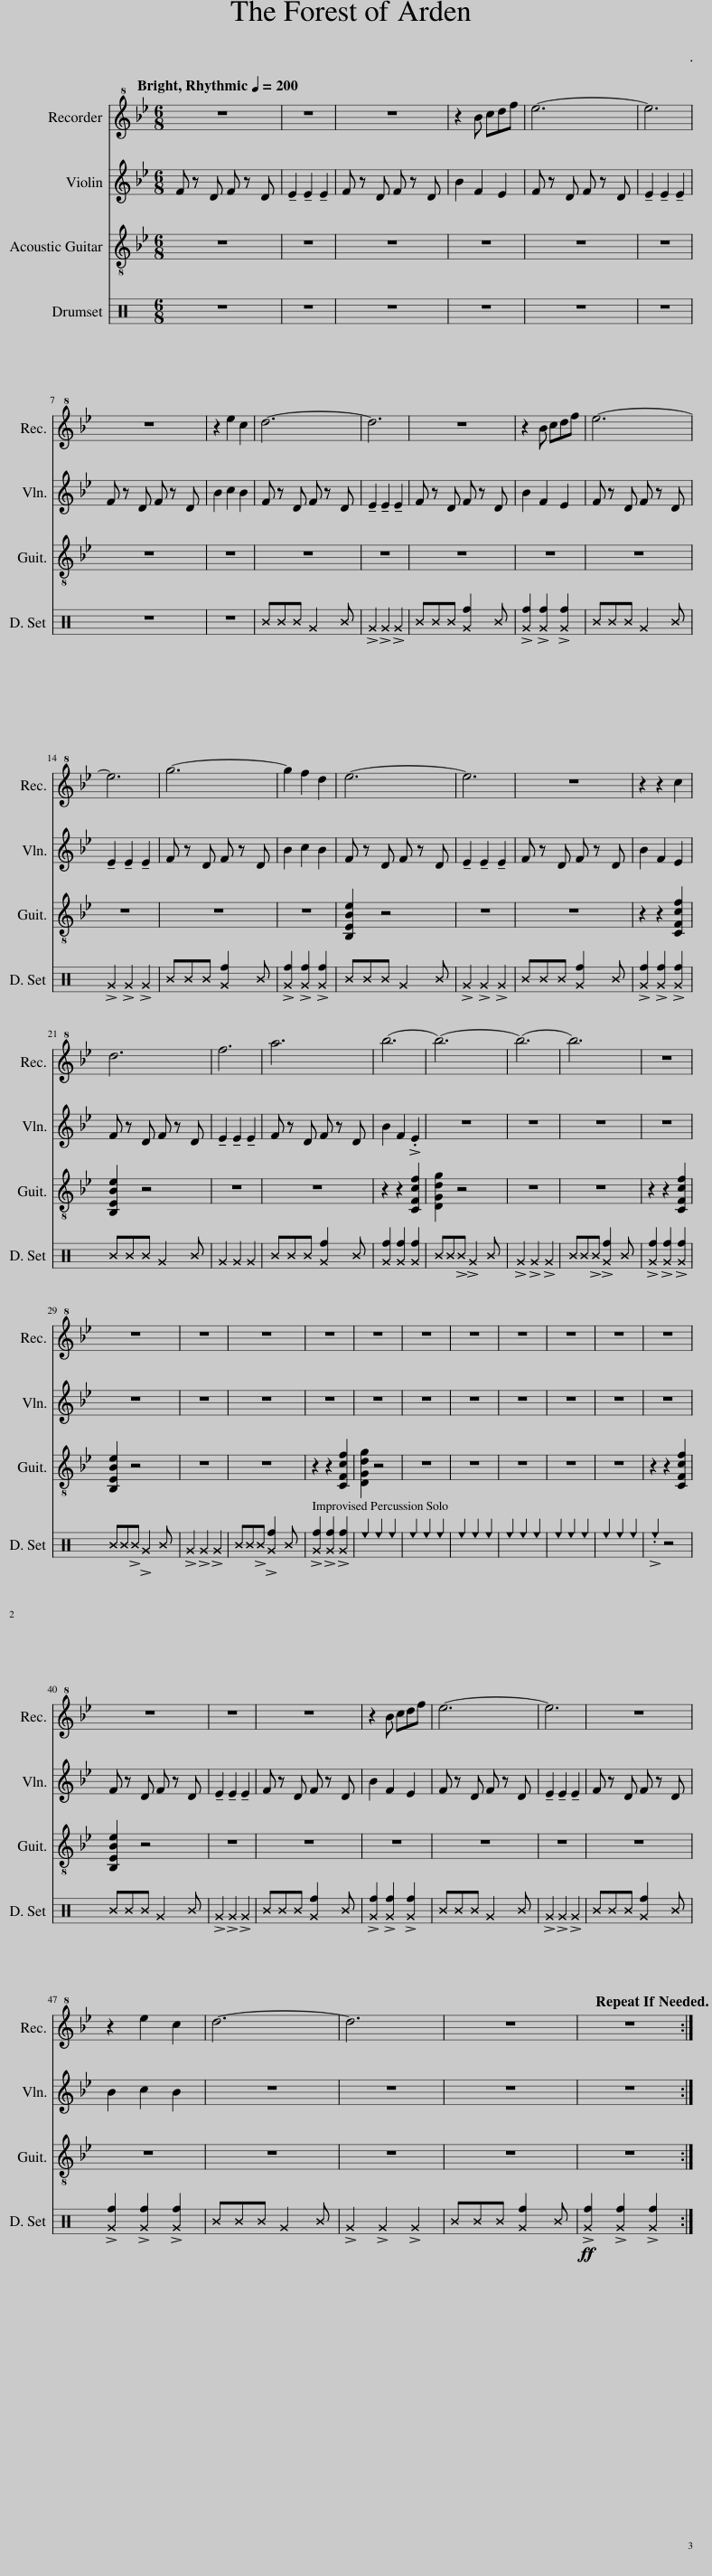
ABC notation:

X:1
%%score 1 2 3 4
L:1/8
Q:1/4=200
M:6/8
I:linebreak $
K:Bb
V:1 treble+8
V:2 treble
V:3 treble-8
V:4 perc
K:none
V:1
 z6 | z6 | z6 | z2 B cdf | e6- | %5
 e6 |$ z6 | z2 e2 c2 | d6- | d6 | %10
 z6 | z2 B cdf | e6- |$ e6 | g6- | %15
 g2 f2 d2 | e6- | e6 | z6 | z2 z2 c2 |$ %20
 d6 | f6 | a6 | b6- | b6- | %25
 b6- | b6 | z6 |$ z6 | z6 | %30
 z6 | z6 | z6 | z6 | z6 | %35
 z6 | z6 | z6 | z6 |$ z6 | %40
 z6 | z6 | z2 B cdf | e6- | e6 | %45
 z6 |$ z2 e2 c2 | d6- | d6 | z6 | %50
 z6 :| %51
V:2
 F z D F z D | !tenuto!E2 !tenuto!E2 !tenuto!E2 | F z D F z D | B2 F2 E2 | F z D F z D | %5
 !tenuto!E2 !tenuto!E2 !tenuto!E2 |$ F z D F z D | B2 c2 B2 | F z D F z D | !tenuto!E2 !tenuto!E2 !tenuto!E2 | %10
 F z D F z D | B2 F2 E2 | F z D F z D |$ !tenuto!E2 !tenuto!E2 !tenuto!E2 | F z D F z D | %15
 B2 c2 B2 | F z D F z D | !tenuto!E2 !tenuto!E2 !tenuto!E2 | F z D F z D | B2 F2 E2 |$ %20
 F z D F z D | !tenuto!E2 !tenuto!E2 !tenuto!E2 | F z D F z D | B2 F2 !>!.E2 | z6 | %25
 z6 | z6 | z6 |$ z6 | z6 | %30
 z6 | z6 | z6 | z6 | z6 | %35
 z6 | z6 | z6 | z6 |$ F z D F z D | %40
 !tenuto!E2 !tenuto!E2 !tenuto!E2 | F z D F z D | B2 F2 E2 | F z D F z D | !tenuto!E2 !tenuto!E2 !tenuto!E2 | %45
 F z D F z D |$ B2 c2 B2 | z6 | z6 | z6 | %50
 z6 :| %51
V:3
 z6 | z6 | z6 | z6 | z6 | %5
 z6 |$ z6 | z6 | z6 | z6 | %10
 z6 | z6 | z6 |$ z6 | z6 | %15
 z6 | [B,EBe]2 z4 | z6 | z6 | z2 z2 [CFcf]2 |$ %20
 [B,EBe]2 z4 | z6 | z6 | z2 z2 [CFcf]2 | [DGdg]2 z4 | %25
 z6 | z6 | z2 z2 [CFcf]2 |$ [B,EBe]2 z4 | z6 | %30
 z6 | z2 z2 [CFcf]2 | [DGdg]2 z4 | z6 | z6 | %35
 z6 | z6 | z6 | z2 z2 [CFcf]2 |$ [B,EBe]2 z4 | %40
 z6 | z6 | z6 | z6 | z6 | %45
 z6 |$ z6 | z6 | z6 | z6 | %50
 z6 :| %51
V:4
[K:C] z6 | z6 | z6 | z6 | z6 | %5
 z6 |$ z6 | z6 | ^B^B^B ^G2 ^B | !>!^G2 !>!^G2 !>!^G2 | %10
 ^B^B^B [^Gf]2 ^B | !>![^Gf]2 !>![^Gf]2 !>![^Gf]2 | ^B^B^B ^G2 ^B |$ !>!^G2 !>!^G2 !>!^G2 | ^B^B^B [^Gf]2 ^B | %15
 !>![^Gf]2 !>![^Gf]2 !>![^Gf]2 | ^B^B^B ^G2 ^B | !>!^G2 !>!^G2 !>!^G2 | ^B^B^B [^Gf]2 ^B | !>![^Gf]2 !>![^Gf]2 !>![^Gf]2 |$ %20
 ^B^B^B ^G2 ^B | ^G2 ^G2 ^G2 | ^B^B^B [^Gf]2 ^B | [^Gf]2 [^Gf]2 [^Gf]2 | ^B^B!>!^B !>!^G2 ^B | %25
 !>!^G2 !>!^G2 !>!^G2 | ^B^B!>!^B !>![^Gf]2 ^B | !>![^Gf]2 !>![^Gf]2 !>![^Gf]2 |$ ^B^B!>!^B !>!^G2 ^B | !>!^G2 !>!^G2 !>!^G2 | %30
 ^B^B!>!^B !>![^Gf]2 ^B | !>![^Gf]2 !>![^Gf]2 !>![^Gf]2 | e2 e2 e2 | e2 e2 e2 | e2 e2 e2 | %35
 e2 e2 e2 | e2 e2 e2 | e2 e2 e2 | !>!.e2 z4 |$ ^B^B^B ^G2 ^B | %40
 !>!^G2 !>!^G2 !>!^G2 | ^B^B^B [^Gf]2 ^B | !>![^Gf]2 !>![^Gf]2 !>![^Gf]2 | ^B^B^B ^G2 ^B | !>!^G2 !>!^G2 !>!^G2 | %45
 ^B^B^B [^Gf]2 ^B |$ !>![^Gf]2 !>![^Gf]2 !>![^Gf]2 | ^B^B^B ^G2 ^B | !>!^G2 !>!^G2 !>!^G2 | ^B^B^B [^Gf]2 ^B | %50
!ff! !>![^Gf]2 !>![^Gf]2 !>![^Gf]2 :| %51
